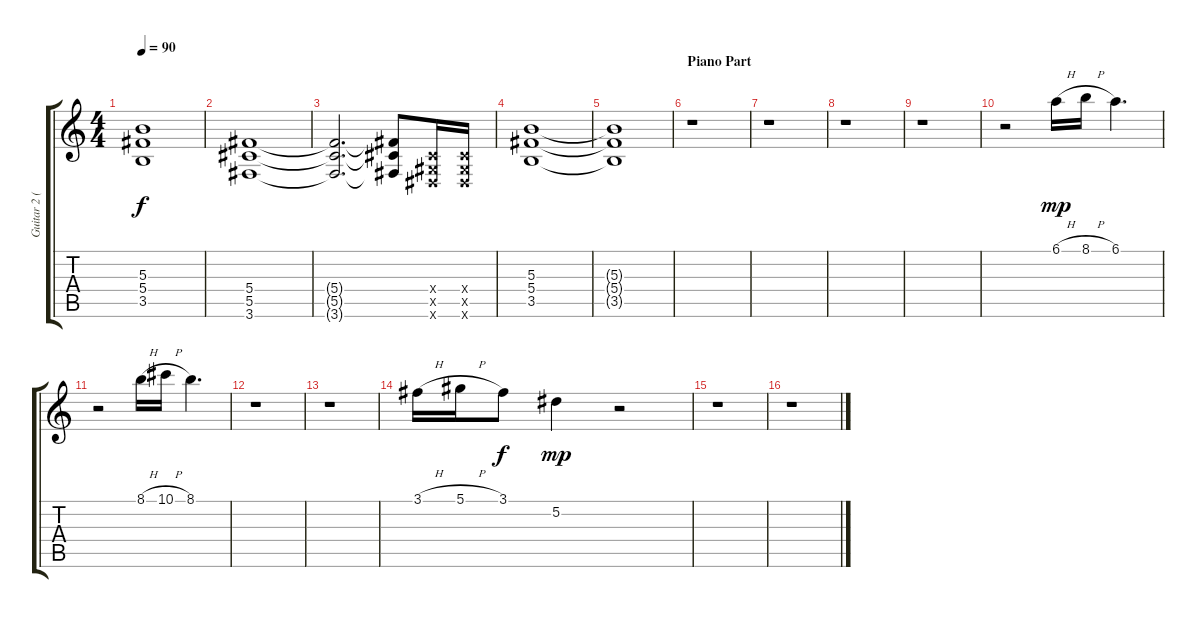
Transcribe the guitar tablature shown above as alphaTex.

\track ("Guitar 2 (Izzy)" "Guitar 2 (") {instrument overdrivenguitar}
\staff {score tabs}
\tuning (Eb4 Bb3 Gb3 Db3 Ab2 Eb2) {hide}
\ts (4 4)
\tempo 90
\clef g2
\ks c
(5.3 5.4 3.5).1{dy f} |
(5.4 5.5 3.6).1 |
(5.4{t} 5.5{t} 3.6{t}).2{d} (5.4{t} 5.5{t} 3.6{t}).8 (0.4{x} 0.5{x} 0.6{x}).16 (0.4{x} 0.5{x} 0.6{x}).16 |
(5.3 5.4 3.5).1 |
(5.3{t} 5.4{t} 3.5{t}).1 |
\section ("" "Piano Part")
r.1 |
r.1 |
r.1 |
r.1 |
r.2 6.1{h}.16{dy mp} 8.1{h}.16 6.1.4{d} |
r.2 8.1{h}.16 10.1{h}.16 8.1.4{d} |
r.1 |
r.1 |
3.1{h}.16 5.1{h}.16 3.1.8{dy f} 5.2.4{dy mp} r.2 |
r.1 |
r.1
